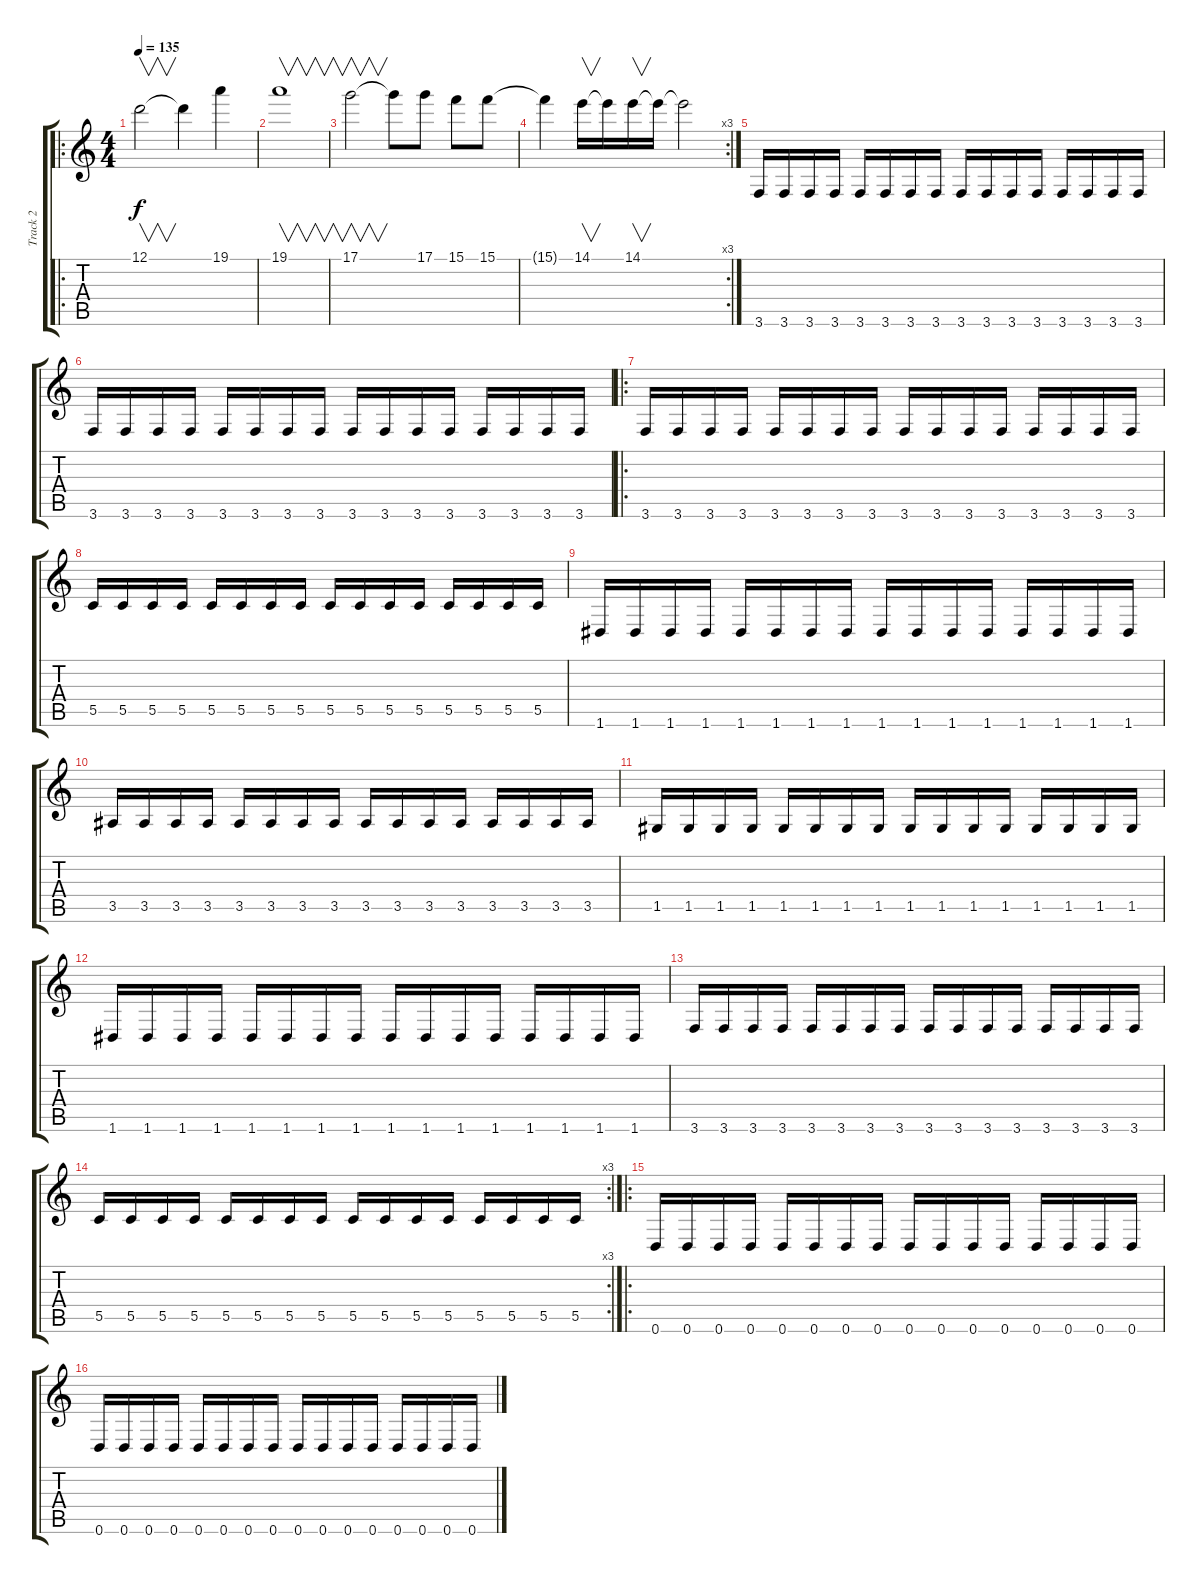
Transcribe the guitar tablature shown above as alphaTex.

\track ("Track 2" "Track 2") {instrument distortionguitar}
\staff {score tabs}
\tuning (D4 A3 F3 C3 G2 D2) {hide}
\ro
\ts (4 4)
\tempo 135
\clef g2
\ks c
12.1.2{v dy f instrument distortionguitar} 12.1{t}.4 19.1.4 |
19.1.1{v} |
17.1.2{v} 17.1{t}.8 17.1.8 15.1.8 15.1.8 |
\rc 3
15.1{t}.4 14.1.16{v} 14.1{t}.16 14.1.16{v} 14.1{t}.16 14.1{t}.2 |
3.6.16 3.6.16 3.6.16 3.6.16 3.6.16 3.6.16 3.6.16 3.6.16 3.6.16 3.6.16 3.6.16 3.6.16 3.6.16 3.6.16 3.6.16 3.6.16 |
3.6.16 3.6.16 3.6.16 3.6.16 3.6.16 3.6.16 3.6.16 3.6.16 3.6.16 3.6.16 3.6.16 3.6.16 3.6.16 3.6.16 3.6.16 3.6.16 |
\ro
3.6.16 3.6.16 3.6.16 3.6.16 3.6.16 3.6.16 3.6.16 3.6.16 3.6.16 3.6.16 3.6.16 3.6.16 3.6.16 3.6.16 3.6.16 3.6.16 |
5.5.16 5.5.16 5.5.16 5.5.16 5.5.16 5.5.16 5.5.16 5.5.16 5.5.16 5.5.16 5.5.16 5.5.16 5.5.16 5.5.16 5.5.16 5.5.16 |
1.6.16 1.6.16 1.6.16 1.6.16 1.6.16 1.6.16 1.6.16 1.6.16 1.6.16 1.6.16 1.6.16 1.6.16 1.6.16 1.6.16 1.6.16 1.6.16 |
3.5.16 3.5.16 3.5.16 3.5.16 3.5.16 3.5.16 3.5.16 3.5.16 3.5.16 3.5.16 3.5.16 3.5.16 3.5.16 3.5.16 3.5.16 3.5.16 |
1.5.16 1.5.16 1.5.16 1.5.16 1.5.16 1.5.16 1.5.16 1.5.16 1.5.16 1.5.16 1.5.16 1.5.16 1.5.16 1.5.16 1.5.16 1.5.16 |
1.6.16 1.6.16 1.6.16 1.6.16 1.6.16 1.6.16 1.6.16 1.6.16 1.6.16 1.6.16 1.6.16 1.6.16 1.6.16 1.6.16 1.6.16 1.6.16 |
3.6.16 3.6.16 3.6.16 3.6.16 3.6.16 3.6.16 3.6.16 3.6.16 3.6.16 3.6.16 3.6.16 3.6.16 3.6.16 3.6.16 3.6.16 3.6.16 |
\rc 3
5.5.16 5.5.16 5.5.16 5.5.16 5.5.16 5.5.16 5.5.16 5.5.16 5.5.16 5.5.16 5.5.16 5.5.16 5.5.16 5.5.16 5.5.16 5.5.16 |
\ro
0.6.16 0.6.16 0.6.16 0.6.16 0.6.16 0.6.16 0.6.16 0.6.16 0.6.16 0.6.16 0.6.16 0.6.16 0.6.16 0.6.16 0.6.16 0.6.16 |
0.6.16 0.6.16 0.6.16 0.6.16 0.6.16 0.6.16 0.6.16 0.6.16 0.6.16 0.6.16 0.6.16 0.6.16 0.6.16 0.6.16 0.6.16 0.6.16
